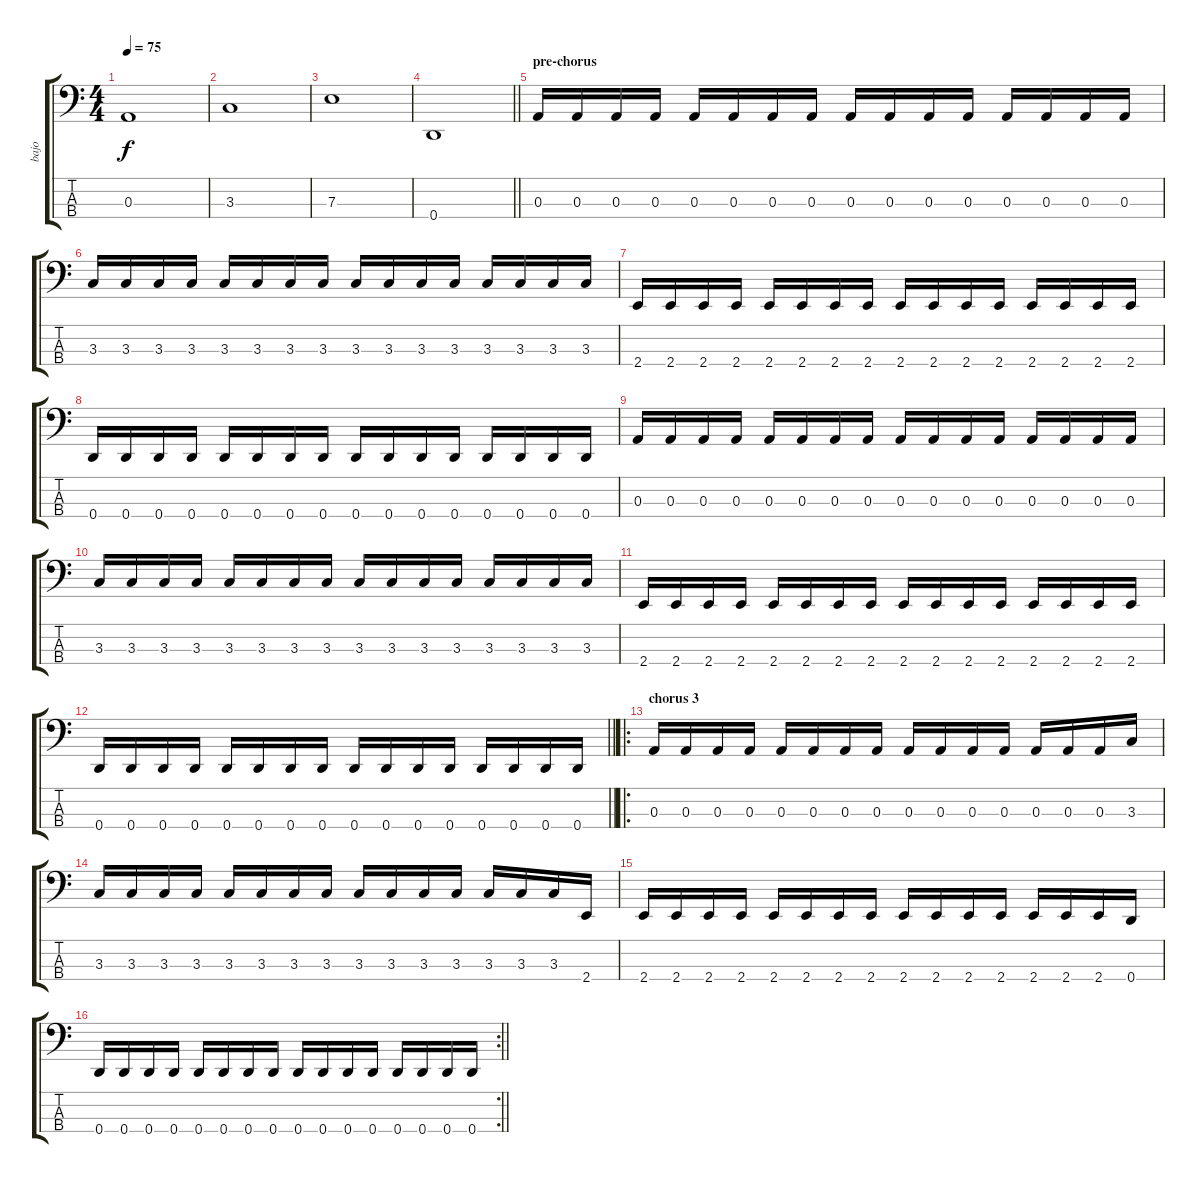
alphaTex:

\track ("bajo" "bajo") {instrument electricbassfinger}
\staff {score tabs}
\tuning (G2 D2 A1 D1) {hide}
\ts (4 4)
\tempo 75
\clef f4
\ks c
0.3.1{dy f} |
3.3.1 |
7.3.1 |
\barLineRight lightlight
0.4.1 |
\section ("" "pre-chorus")
0.3.16 0.3.16 0.3.16 0.3.16 0.3.16 0.3.16 0.3.16 0.3.16 0.3.16 0.3.16 0.3.16 0.3.16 0.3.16 0.3.16 0.3.16 0.3.16 |
3.3.16 3.3.16 3.3.16 3.3.16 3.3.16 3.3.16 3.3.16 3.3.16 3.3.16 3.3.16 3.3.16 3.3.16 3.3.16 3.3.16 3.3.16 3.3.16 |
2.4.16 2.4.16 2.4.16 2.4.16 2.4.16 2.4.16 2.4.16 2.4.16 2.4.16 2.4.16 2.4.16 2.4.16 2.4.16 2.4.16 2.4.16 2.4.16 |
0.4.16 0.4.16 0.4.16 0.4.16 0.4.16 0.4.16 0.4.16 0.4.16 0.4.16 0.4.16 0.4.16 0.4.16 0.4.16 0.4.16 0.4.16 0.4.16 |
0.3.16 0.3.16 0.3.16 0.3.16 0.3.16 0.3.16 0.3.16 0.3.16 0.3.16 0.3.16 0.3.16 0.3.16 0.3.16 0.3.16 0.3.16 0.3.16 |
3.3.16 3.3.16 3.3.16 3.3.16 3.3.16 3.3.16 3.3.16 3.3.16 3.3.16 3.3.16 3.3.16 3.3.16 3.3.16 3.3.16 3.3.16 3.3.16 |
2.4.16 2.4.16 2.4.16 2.4.16 2.4.16 2.4.16 2.4.16 2.4.16 2.4.16 2.4.16 2.4.16 2.4.16 2.4.16 2.4.16 2.4.16 2.4.16 |
\barLineRight lightlight
0.4.16 0.4.16 0.4.16 0.4.16 0.4.16 0.4.16 0.4.16 0.4.16 0.4.16 0.4.16 0.4.16 0.4.16 0.4.16 0.4.16 0.4.16 0.4.16 |
\ro
\section ("" "chorus 3")
0.3.16 0.3.16 0.3.16 0.3.16 0.3.16 0.3.16 0.3.16 0.3.16 0.3.16 0.3.16 0.3.16 0.3.16 0.3.16 0.3.16 0.3.16 3.3.16 |
3.3.16 3.3.16 3.3.16 3.3.16 3.3.16 3.3.16 3.3.16 3.3.16 3.3.16 3.3.16 3.3.16 3.3.16 3.3.16 3.3.16 3.3.16 2.4.16 |
2.4.16 2.4.16 2.4.16 2.4.16 2.4.16 2.4.16 2.4.16 2.4.16 2.4.16 2.4.16 2.4.16 2.4.16 2.4.16 2.4.16 2.4.16 0.4.16 |
\rc 2
\barLineRight lightlight
0.4.16 0.4.16 0.4.16 0.4.16 0.4.16 0.4.16 0.4.16 0.4.16 0.4.16 0.4.16 0.4.16 0.4.16 0.4.16 0.4.16 0.4.16 0.4.16
